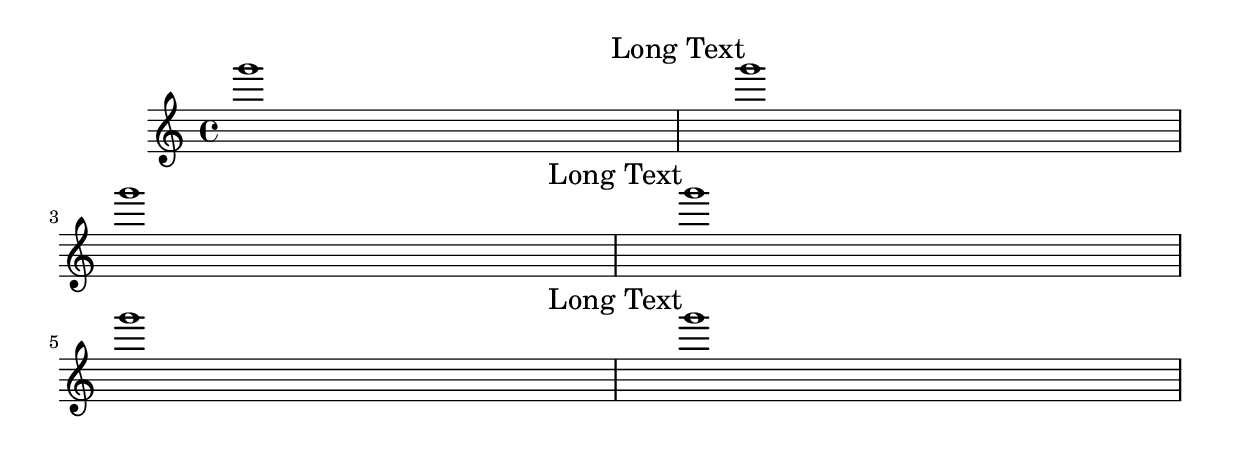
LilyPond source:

\version "2.16.0"

\header {
  texidoc = "
Layouts that overflow a page will be compressed in order to fit on
the page, even if it causes collisions.  In this example, the
tagline should not collide with the bottom staff.
"
}

\paper {
  paper-height= 8\cm
}

\book {
  \repeat unfold 3 { g'''1\mark \markup "Long Text" g'''1\break}
}
